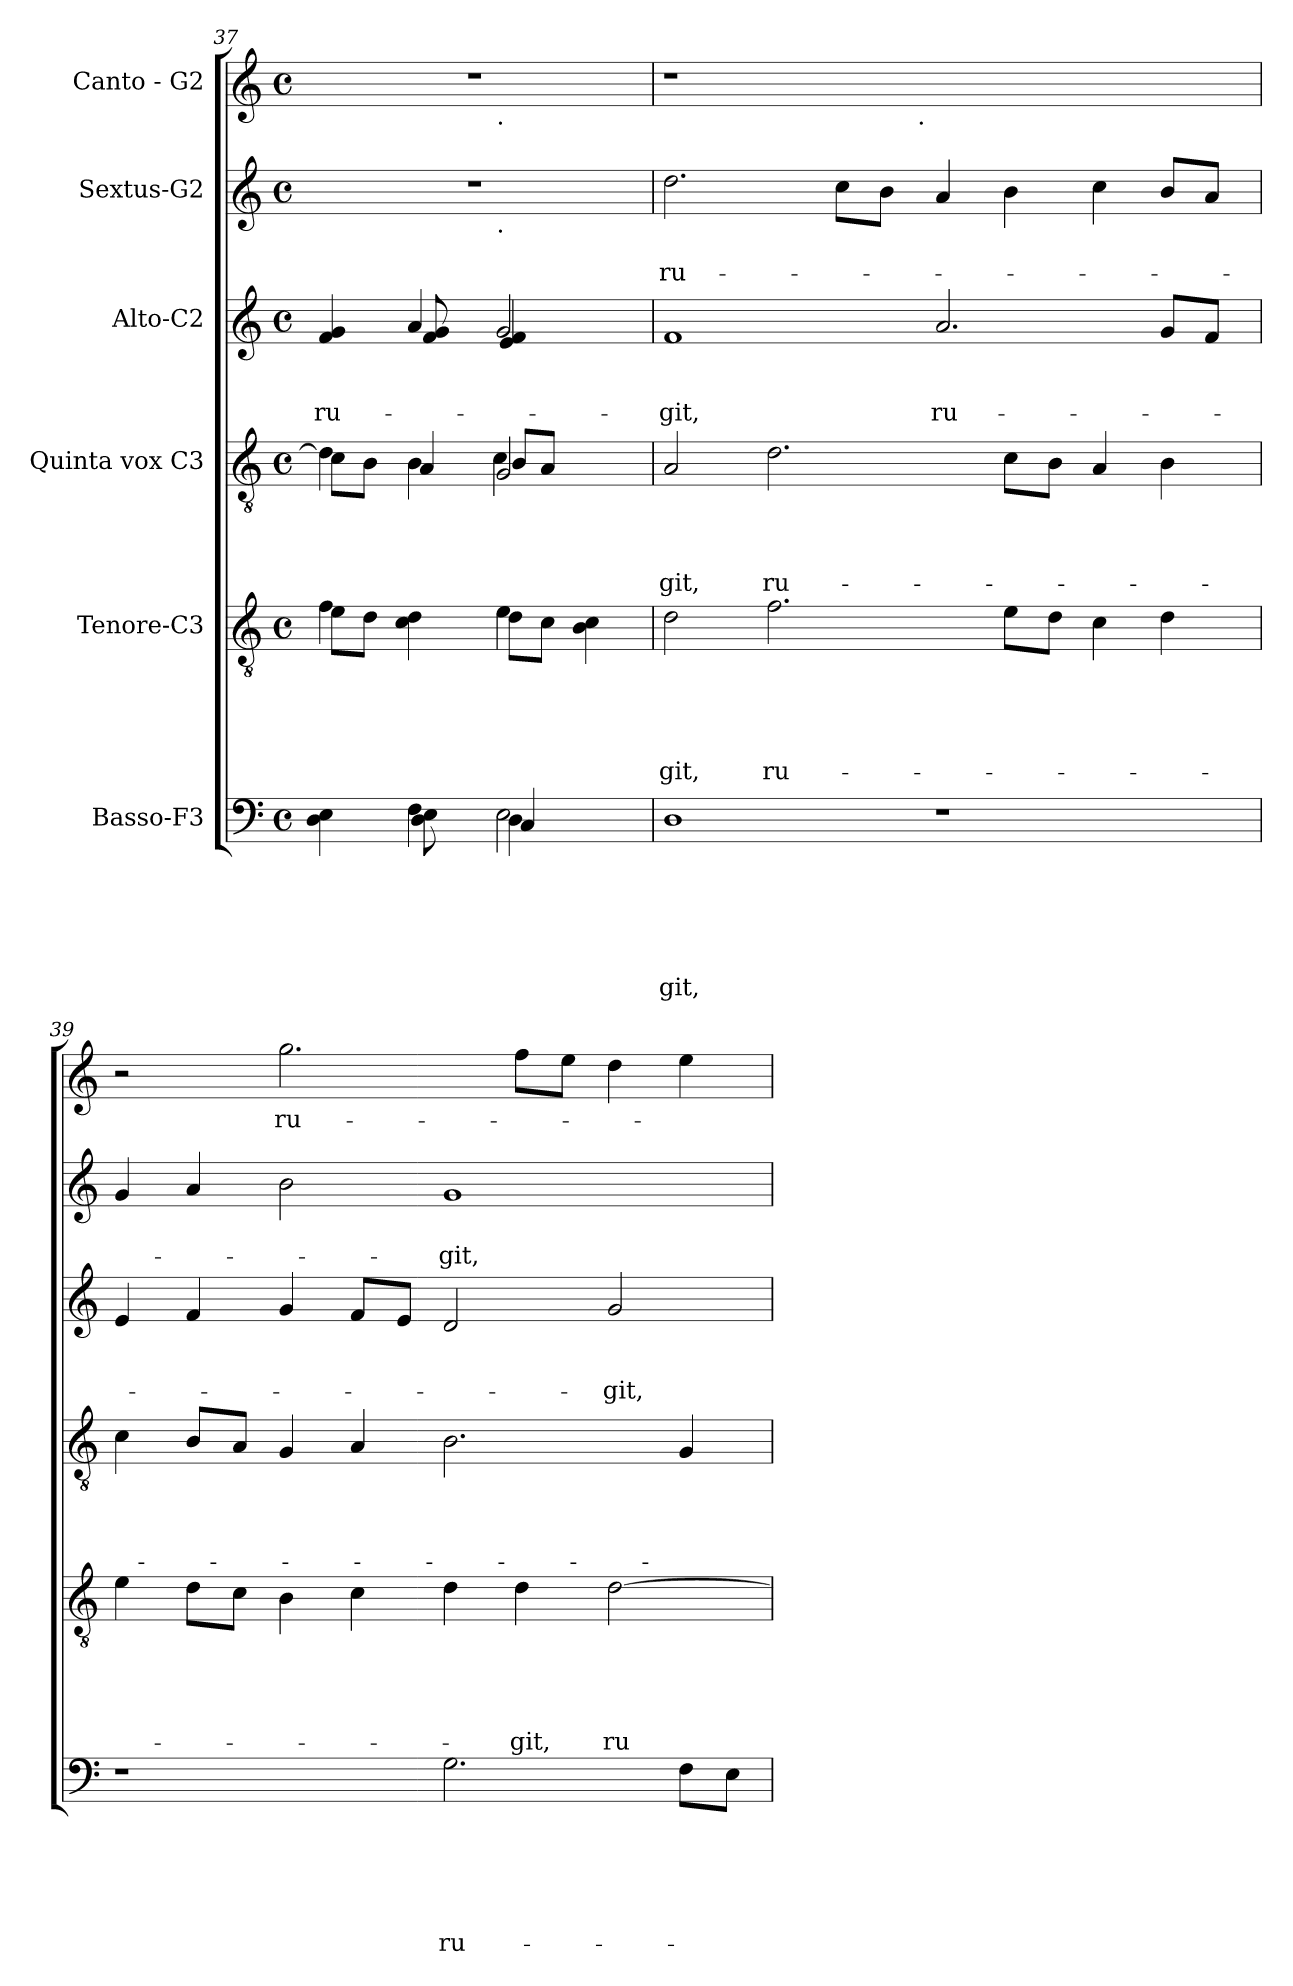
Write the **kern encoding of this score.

**kern	**text	**text	**text	**text	**text	**text	**kern	**text	**text	**text	**text	**text	**kern	**text	**text	**text	**text	**kern	**text	**text	**text	**kern	**text	**text	**kern	**text
*part6	*part6	*part6	*part6	*part6	*part6	*part6	*part5	*part5	*part5	*part5	*part5	*part5	*part4	*part4	*part4	*part4	*part4	*part3	*part3	*part3	*part3	*part2	*part2	*part2	*part1	*part1
*staff6	*staff6	*staff6	*staff6	*staff6	*staff6	*staff6	*staff5	*staff5	*staff5	*staff5	*staff5	*staff5	*staff4	*staff4	*staff4	*staff4	*staff4	*staff3	*staff3	*staff3	*staff3	*staff2	*staff2	*staff2	*staff1	*staff1
*I"Basso-F3	*	*	*	*	*	*	*I"Tenore-C3	*	*	*	*	*	*I"Quinta vox C3	*	*	*	*	*I"Alto-C2	*	*	*	*I"Sextus-G2	*	*	*I"Canto - G2	*
!!LO:PB:g=z
*clefF4	*	*	*	*	*	*	*clefGv2	*	*	*	*	*	*clefGv2	*	*	*	*	*clefG2	*	*	*	*clefG2	*	*	*clefG2	*
*k[]	*	*	*	*	*	*	*k[]	*	*	*	*	*	*k[]	*	*	*	*	*k[]	*	*	*	*k[]	*	*	*k[]	*
*C:	*	*	*	*	*	*	*C:	*	*	*	*	*	*C:	*	*	*	*	*C:	*	*	*	*C:	*	*	*C:	*
*M4/4	*	*	*	*	*	*	*M4/4	*	*	*	*	*	*M4/4	*	*	*	*	*M4/4	*	*	*	*M4/4	*	*	*M4/4	*
*met(c)	*	*	*	*	*	*	*met(c)	*	*	*	*	*	*met(c)	*	*	*	*	*met(c)	*	*	*	*met(c)	*	*	*met(c)	*
=37	=37	=37	=37	=37	=37	=37	=37	=37	=37	=37	=37	=37	=37	=37	=37	=37	=37	=37	=37	=37	=37	=37	=37	=37	=37	=37
*^	*	*	*	*	*	*	*^	*	*	*	*	*	*^	*	*	*	*	*	*	*	*	*	*	*	*	*
*	*^	*	*	*	*	*	*	*	*^	*	*	*	*	*	*	*^	*	*	*	*	*	*	*	*	*	*	*	*	*
!	!	!	!	!	!	!	!	!	!	!	!	!	!	!	!	!	!	!	!	!	!	!	!	!	!	!	!LO:LY:b	!	!	!	!	!
*	*	*	*	*	*	*	*	*	*	*	*	*	*	*	*	*	*	*	*	*	*	*	*	*^	*	*	*	*^	*	*	*^	*
4D\ 4E\	4ryy	2ryy	.	.	.	.	.	.	4f\	8e\L	2ryy	.	.	.	.	.	4d\]	8c\L	2ryy	.	.	.	.	4f/ 4g/	4ryy	.	.	ru-	1r	2ryy	.	.	1r	2ryy	.
.	.	.	.	.	.	.	.	.	.	8d\J	.	.	.	.	.	.	.	8B\J	.	.	.	.	.	.	.	.	.	.	.	.	.	.	.	.	.
4F\	8D\ 8E\	.	.	.	.	.	.	.	2.ryy	4c\ 4d\	.	.	.	.	.	.	4B\	4A/	.	.	.	.	.	4a/	8f/ 8g/	.	.	.	.	.	.	.	.	.	.
.	8ryy	.	.	.	.	.	.	.	.	.	.	.	.	.	.	.	.	.	.	.	.	.	.	.	8ryy	.	.	.	.	.	.	.	.	.	.
!	!	!	!	!	!	!	!	!	!	!	!	!	!	!	!	!	!	!	!	!	!	!	!	!	!	!	!	!	!	!	!	!	!	!LO:TX:b:t=.	!
!	!	!	!	!	!	!	!	!	!	!	!	!	!	!	!	!	!	!	!	!	!	!	!	!	!	!	!	!	!	!LO:TX:b:t=.	!	!	!	!	!
2E\	4D\	4C/	.	.	.	.	.	.	.	4e\	8d\L	.	.	.	.	.	2G/	4c\	8B/L	.	.	.	.	2g/	4e/ 4f/	.	.	.	.	2ryy	.	.	.	2ryy	.
.	.	.	.	.	.	.	.	.	.	.	8c\J	.	.	.	.	.	.	.	8A/J	.	.	.	.	.	.	.	.	.	.	.	.	.	.	.	.
.	4ryy	4ryy	.	.	.	.	.	.	.	4ryy	4B\ 4c\	.	.	.	.	.	.	4ryy	4ryy	.	.	.	.	.	4ryy	.	.	.	.	.	.	.	.	.	.
=38	=38	=38	=38	=38	=38	=38	=38	=38	=38	=38	=38	=38	=38	=38	=38	=38	=38	=38	=38	=38	=38	=38	=38	=38	=38	=38	=38	=38	=38	=38	=38	=38	=38	=38	=38
!	!	!	!	!	!	!	!	!LO:LY:b	!	!	!	!	!	!	!	!LO:LY:b	!	!	!	!	!	!	!LO:LY:b	!	!	!	!	!LO:LY:b	!	!	!	!LO:LY:b	!	!	!
*v	*v	*v	*	*	*	*	*	*	*	*	*	*	*	*	*	*	*v	*v	*v	*	*	*	*	*v	*v	*	*	*	*v	*v	*	*	*	*	*
*	*	*	*	*	*	*	*v	*v	*v	*	*	*	*	*	*	*	*	*	*	*	*	*	*	*	*	*	*	*	*
1D	.	.	.	.	.	-git,	2d\	.	.	.	.	-git,	2A/	.	.	.	-git,	1f	.	.	-git,	2.dd\	.	ru-	1r	2ryy	.
!	!	!	!	!	!	!	!	!	!	!	!	!LO:LY:b	!	!	!	!	!LO:LY:b	!	!	!	!	!	!	!	!	!	!
.	.	.	.	.	.	.	2.f\	.	.	.	.	ru-	2.d\	.	.	.	ru-	.	.	.	.	.	.	.	.	4...ryy	.
.	.	.	.	.	.	.	.	.	.	.	.	.	.	.	.	.	.	.	.	.	.	8cc\L	.	.	.	.	.
.	.	.	.	.	.	.	.	.	.	.	.	.	.	.	.	.	.	.	.	.	.	8b\J	.	.	.	.	.
!	!	!	!	!	!	!	!	!	!	!	!	!	!	!	!	!	!	!	!	!	!	!	!	!	!	!LO:TX:b:t=.	!
.	.	.	.	.	.	.	.	.	.	.	.	.	.	.	.	.	.	.	.	.	.	.	.	.	.	1ryy	.
!	!	!	!	!	!	!	!	!	!	!	!	!	!	!	!	!	!	!	!	!	!LO:LY:b	!	!	!	!	!	!
1r	.	.	.	.	.	.	.	.	.	.	.	.	.	.	.	.	.	2.a/	.	.	ru-	4a/	.	.	1ryy	.	.
.	.	.	.	.	.	.	8e\L	.	.	.	.	.	8c\L	.	.	.	.	.	.	.	.	4b\	.	.	.	.	.
.	.	.	.	.	.	.	8d\J	.	.	.	.	.	8B\J	.	.	.	.	.	.	.	.	.	.	.	.	.	.
.	.	.	.	.	.	.	4c\	.	.	.	.	.	4A/	.	.	.	.	.	.	.	.	4cc\	.	.	.	.	.
.	.	.	.	.	.	.	4d\	.	.	.	.	.	4B\	.	.	.	.	8g/L	.	.	.	8b/L	.	.	.	.	.
.	.	.	.	.	.	.	.	.	.	.	.	.	.	.	.	.	.	8f/J	.	.	.	8a/J	.	.	.	.	.
.	.	.	.	.	.	.	.	.	.	.	.	.	.	.	.	.	.	.	.	.	.	.	.	.	.	32ryy	.
*	*	*	*	*	*	*	*	*	*	*	*	*	*	*	*	*	*	*	*	*	*	*	*	*	*v	*v	*
=39	=39	=39	=39	=39	=39	=39	=39	=39	=39	=39	=39	=39	=39	=39	=39	=39	=39	=39	=39	=39	=39	=39	=39	=39	=39	=39
1r	.	.	.	.	.	.	4e\	.	.	.	.	.	4c\	.	.	.	.	4e/	.	.	.	4g/	.	.	2r	.
.	.	.	.	.	.	.	8d\L	.	.	.	.	.	8B/L	.	.	.	.	4f/	.	.	.	4a/	.	.	.	.
.	.	.	.	.	.	.	8c\J	.	.	.	.	.	8A/J	.	.	.	.	.	.	.	.	.	.	.	.	.
!	!	!	!	!	!	!	!	!	!	!	!	!	!	!	!	!	!	!	!	!	!	!	!	!	!	!LO:LY:b
.	.	.	.	.	.	.	4B\	.	.	.	.	.	4G/	.	.	.	.	4g/	.	.	.	2b\	.	.	2.gg\	ru-
.	.	.	.	.	.	.	4c\	.	.	.	.	.	4A/	.	.	.	.	8f/L	.	.	.	.	.	.	.	.
.	.	.	.	.	.	.	.	.	.	.	.	.	.	.	.	.	.	8e/J	.	.	.	.	.	.	.	.
!	!	!	!	!	!	!LO:LY:b	!	!	!	!	!	!	!	!	!	!	!	!	!	!	!	!	!	!LO:LY:b	!	!
2.G\	.	.	.	.	.	ru-	4d\	.	.	.	.	.	2.B\	.	.	.	.	2d/	.	.	.	1g	.	-git,	.	.
!	!	!	!	!	!	!	!	!	!	!	!	!LO:LY:b	!	!	!	!	!	!	!	!	!	!	!	!	!	!
.	.	.	.	.	.	.	4d\	.	.	.	.	-git,	.	.	.	.	.	.	.	.	.	.	.	.	8ff\L	.
.	.	.	.	.	.	.	.	.	.	.	.	.	.	.	.	.	.	.	.	.	.	.	.	.	8ee\J	.
!	!	!	!	!	!	!	!	!	!	!	!	!LO:LY:b	!	!	!	!	!	!	!	!	!LO:LY:b	!	!	!	!	!
.	.	.	.	.	.	.	[>2d\	.	.	.	.	ru-	.	.	.	.	.	2g/	.	.	-git,	.	.	.	4dd\	.
8F\L	.	.	.	.	.	.	.	.	.	.	.	.	4G/	.	.	.	.	.	.	.	.	.	.	.	4ee\	.
8E\J	.	.	.	.	.	.	.	.	.	.	.	.	.	.	.	.	.	.	.	.	.	.	.	.	.	.
=	=	=	=	=	=	=	=	=	=	=	=	=	=	=	=	=	=	=	=	=	=	=	=	=	=	=
*-	*-	*-	*-	*-	*-	*-	*-	*-	*-	*-	*-	*-	*-	*-	*-	*-	*-	*-	*-	*-	*-	*-	*-	*-	*-	*-
